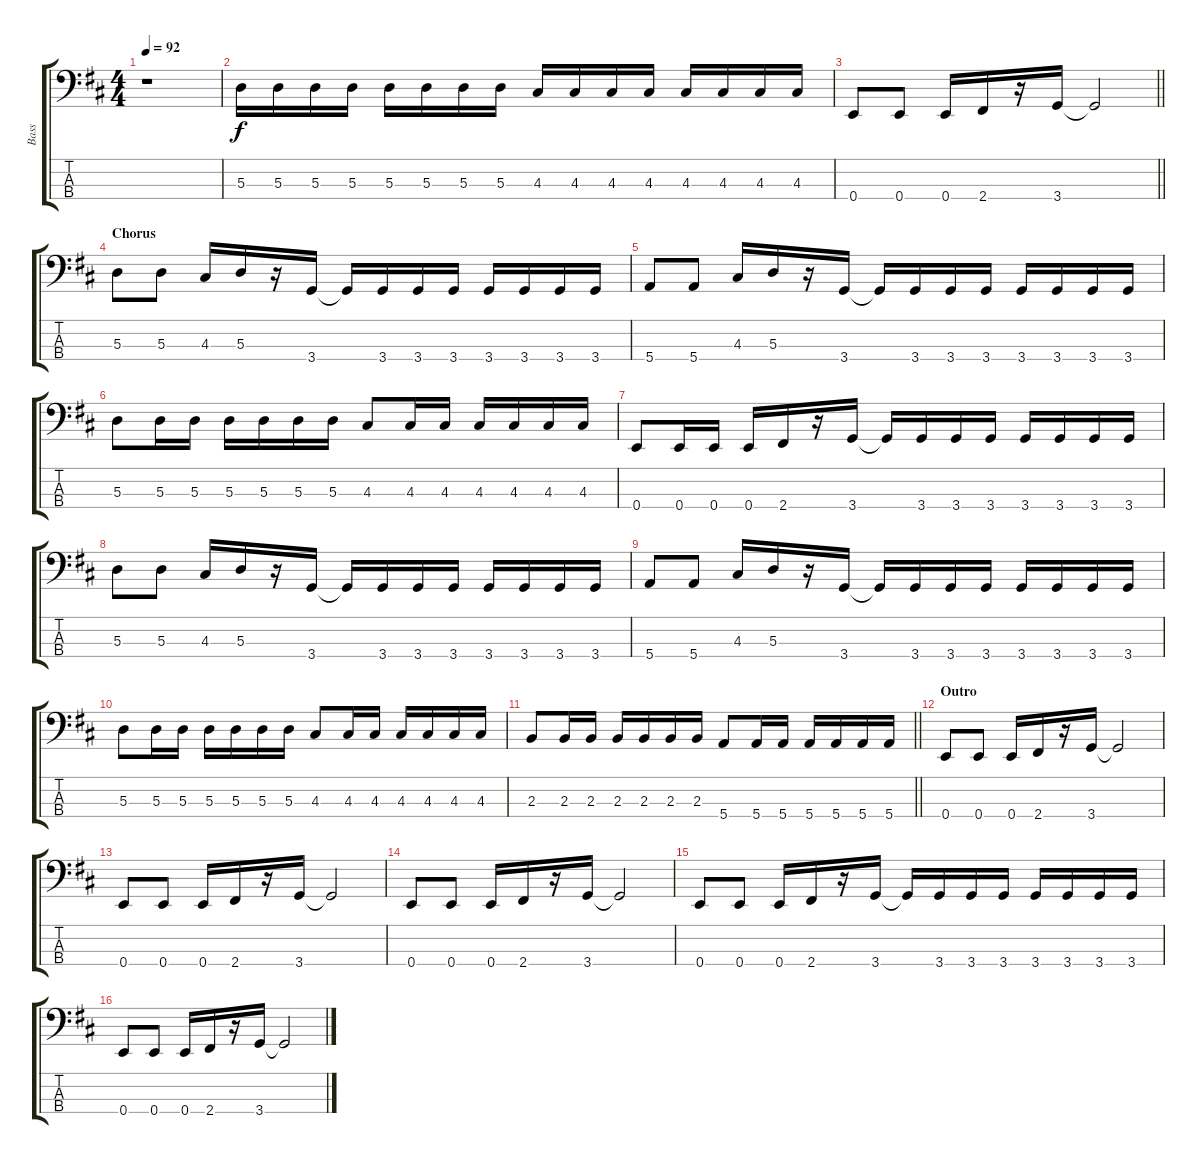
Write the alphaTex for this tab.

\track ("Bass" "Bass") {instrument electricbassfinger}
\staff {score tabs}
\tuning (G2 D2 A1 E1) {hide}
\ts (4 4)
\tempo 92
\clef f4
\ks d
r.1{dy f} |
5.3.16 5.3.16 5.3.16 5.3.16 5.3.16 5.3.16 5.3.16 5.3.16 4.3.16 4.3.16 4.3.16 4.3.16 4.3.16 4.3.16 4.3.16 4.3.16 |
\barLineRight lightlight
0.4.8 0.4.8 0.4.16 2.4.16 r.16 3.4.16 3.4{t}.2 |
\section ("" "Chorus")
5.3.8 5.3.8 4.3.16 5.3.16 r.16 3.4.16 3.4{t}.16 3.4.16 3.4.16 3.4.16 3.4.16 3.4.16 3.4.16 3.4.16 |
5.4.8 5.4.8 4.3.16 5.3.16 r.16 3.4.16 3.4{t}.16 3.4.16 3.4.16 3.4.16 3.4.16 3.4.16 3.4.16 3.4.16 |
5.3.8 5.3.16 5.3.16 5.3.16 5.3.16 5.3.16 5.3.16 4.3.8 4.3.16 4.3.16 4.3.16 4.3.16 4.3.16 4.3.16 |
0.4.8 0.4.16 0.4.16 0.4.16 2.4.16 r.16 3.4.16 3.4{t}.16 3.4.16 3.4.16 3.4.16 3.4.16 3.4.16 3.4.16 3.4.16 |
5.3.8 5.3.8 4.3.16 5.3.16 r.16 3.4.16 3.4{t}.16 3.4.16 3.4.16 3.4.16 3.4.16 3.4.16 3.4.16 3.4.16 |
5.4.8 5.4.8 4.3.16 5.3.16 r.16 3.4.16 3.4{t}.16 3.4.16 3.4.16 3.4.16 3.4.16 3.4.16 3.4.16 3.4.16 |
5.3.8 5.3.16 5.3.16 5.3.16 5.3.16 5.3.16 5.3.16 4.3.8 4.3.16 4.3.16 4.3.16 4.3.16 4.3.16 4.3.16 |
\barLineRight lightlight
2.3.8 2.3.16 2.3.16 2.3.16 2.3.16 2.3.16 2.3.16 5.4.8 5.4.16 5.4.16 5.4.16 5.4.16 5.4.16 5.4.16 |
\section ("" "Outro")
0.4.8 0.4.8 0.4.16 2.4.16 r.16 3.4.16 3.4{t}.2 |
0.4.8 0.4.8 0.4.16 2.4.16 r.16 3.4.16 3.4{t}.2 |
0.4.8 0.4.8 0.4.16 2.4.16 r.16 3.4.16 3.4{t}.2 |
0.4.8 0.4.8 0.4.16 2.4.16 r.16 3.4.16 3.4{t}.16 3.4.16 3.4.16 3.4.16 3.4.16 3.4.16 3.4.16 3.4.16 |
0.4.8 0.4.8 0.4.16 2.4.16 r.16 3.4.16 3.4{t}.2
